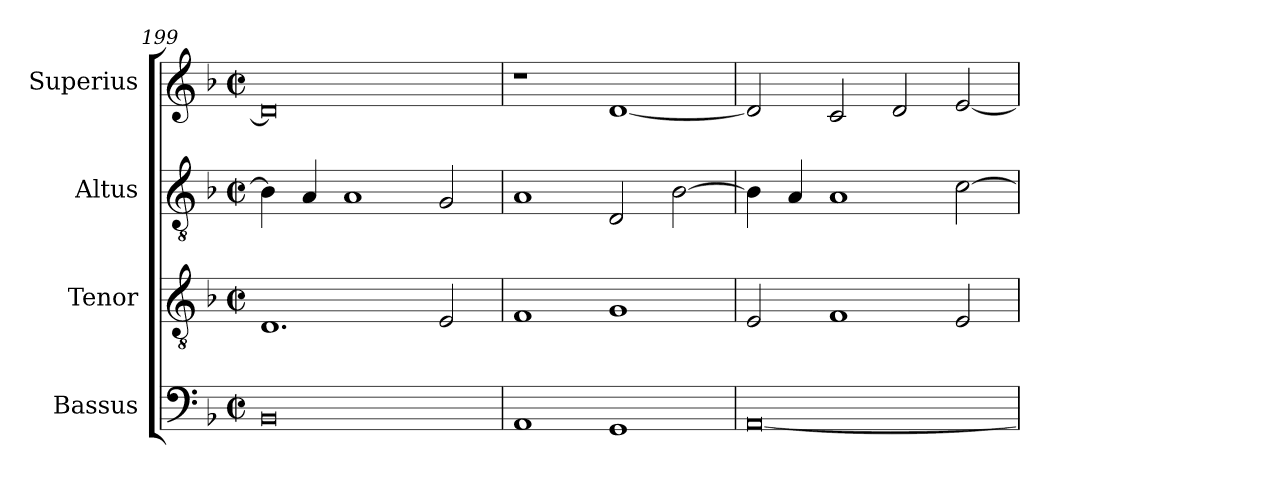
**kern	**kern	**kern	**kern
*part4	*part3	*part2	*part1
*staff4	*staff3	*staff2	*staff1
*I"Bassus	*I"Tenor	*I"Altus	*I"Superius
*I'B.	*I'T.	*	*I'S.
*clefF4	*clefGv2	*clefGv2	*clefG2
*	*ITrd7c12	*ITrd7c12	*
*k[b-]	*k[b-]	*k[b-]	*k[b-]
*F:	*F:	*F:	*F:
*M2/2	*M2/2	*M2/2	*M2/2
*met(c|)	*met(c|)	*met(c|)	*met(c|)
=199	=199	=199	=199
0BB-i	1.DDi	4BB-i\]	0di]
.	.	4AAi/	.
.	.	1AAi	.
.	2EEi/	2GGi/	.
=200	=200	=200	=200
1AAi	1FFi	1AAi	1r
1GGi	1GGi	2DDi/	[<1di
.	.	[>2BB-i\	.
!!LO:LB:g=z
=201	=201	=201	=201
[<0AAi	2EEi/	4BB-i\]	2di/]
.	.	4AAi/	.
.	1FFi	1AAi	2ci/
.	.	.	2di/
.	2EEi/	[>2Ci\	[<2ei/
=	=	=	=
*-	*-	*-	*-
